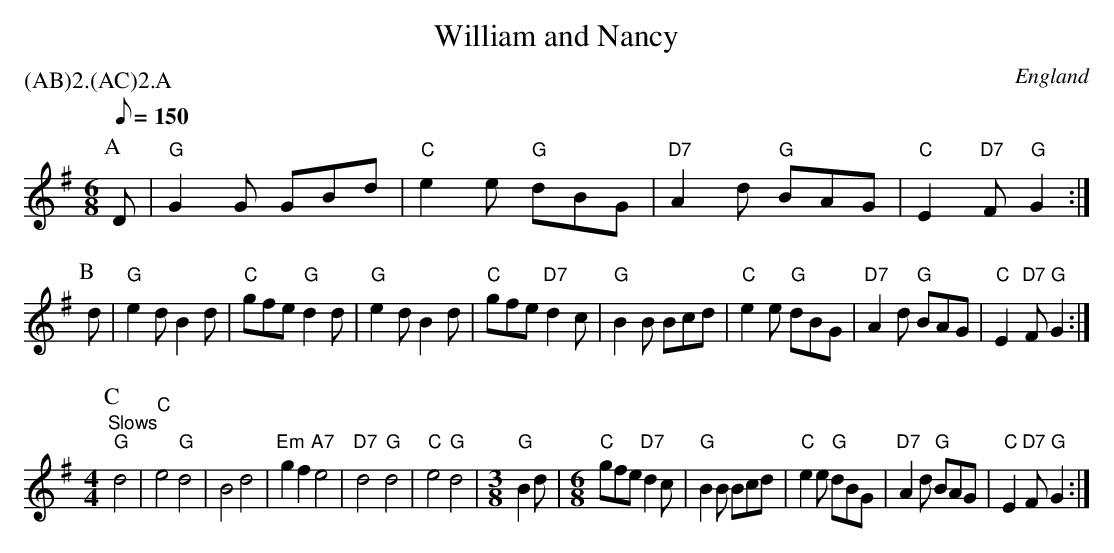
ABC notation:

X:1
T:William and Nancy
O:England
M:6/8
P:(AB)2.(AC)2.A
Q:150
K:G
P:A
D|"G"G2G GBd|"C"e2e "G"dBG|"D7"A2d "G"BAG|"C"E2"D7"F "G"G2:|
P:B
d|"G"e2d B2d|"C"gfe "G"d2d| "G"e2d    B2d|"C"gfe    "D7"d2c|\
  "G"B2B Bcd|"C"e2e "G"dBG|"D7"A2d "G"BAG|"C"E2"D7"F "G"G2:|
M:4/4
L:1/4
P:C
"^Slows" "G"d2|"C"e2 "G"d2|B2 d2|"Em"gf "A7"e2|"D7"d2 "G"d2|"C"e2 "G"d2|\
M:3/8
L:1/8
"G"B2d|\
M:6/8
"C"gfe "D7"d2c|\
  "G"B2B Bcd|"C"e2e "G"dBG|"D7"A2d "G"BAG|"C"E2"D7"F "G"G2:|
